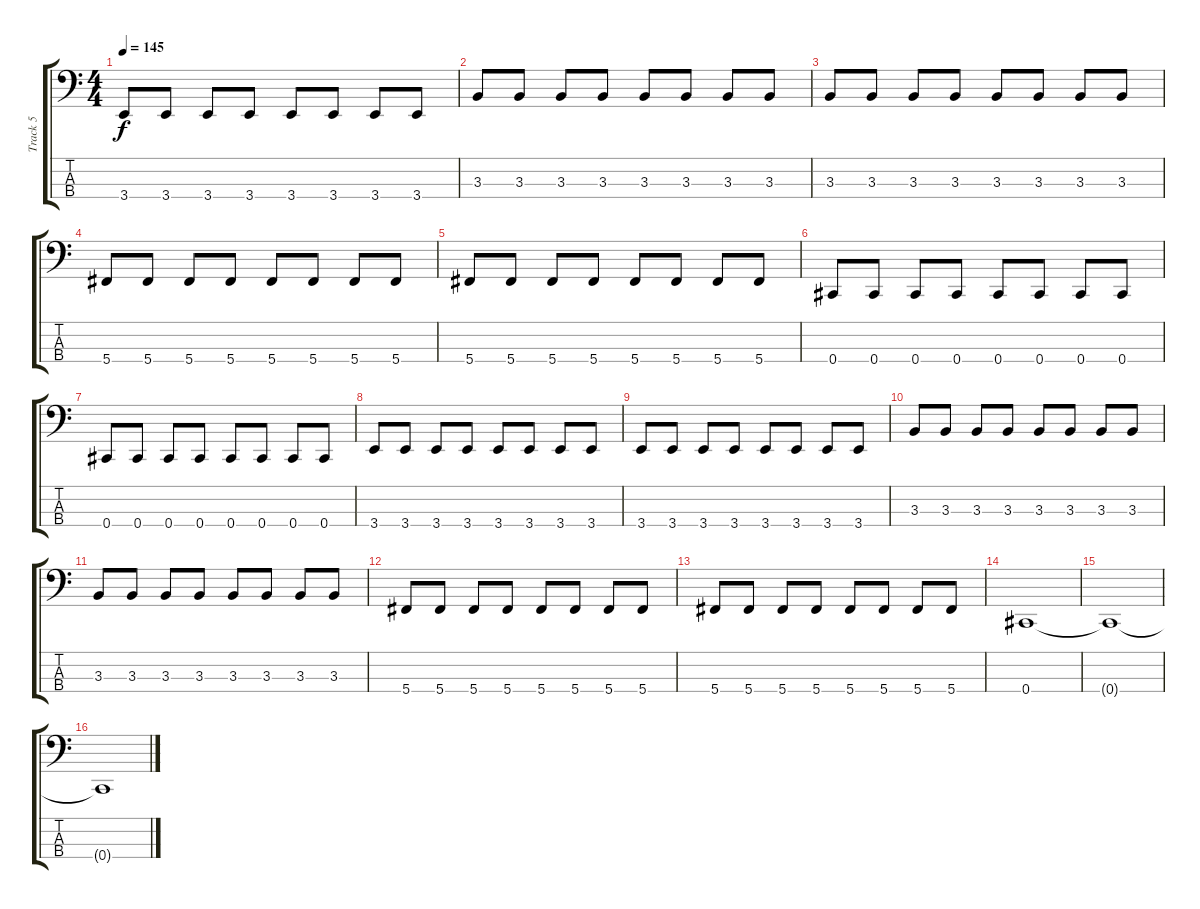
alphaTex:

\track ("Track 5" "Track 5") {instrument electricbasspick}
\staff {score tabs}
\tuning (Gb2 Db2 Ab1 Db1) {hide}
\ts (4 4)
\tempo 145
\clef f4
\ks c
3.4.8{dy f} 3.4.8 3.4.8 3.4.8 3.4.8 3.4.8 3.4.8 3.4.8 |
3.3.8 3.3.8 3.3.8 3.3.8 3.3.8 3.3.8 3.3.8 3.3.8 |
3.3.8 3.3.8 3.3.8 3.3.8 3.3.8 3.3.8 3.3.8 3.3.8 |
5.4.8 5.4.8 5.4.8 5.4.8 5.4.8 5.4.8 5.4.8 5.4.8 |
5.4.8 5.4.8 5.4.8 5.4.8 5.4.8 5.4.8 5.4.8 5.4.8 |
0.4.8 0.4.8 0.4.8 0.4.8 0.4.8 0.4.8 0.4.8 0.4.8 |
0.4.8 0.4.8 0.4.8 0.4.8 0.4.8 0.4.8 0.4.8 0.4.8 |
3.4.8 3.4.8 3.4.8 3.4.8 3.4.8 3.4.8 3.4.8 3.4.8 |
3.4.8 3.4.8 3.4.8 3.4.8 3.4.8 3.4.8 3.4.8 3.4.8 |
3.3.8 3.3.8 3.3.8 3.3.8 3.3.8 3.3.8 3.3.8 3.3.8 |
3.3.8 3.3.8 3.3.8 3.3.8 3.3.8 3.3.8 3.3.8 3.3.8 |
5.4.8 5.4.8 5.4.8 5.4.8 5.4.8 5.4.8 5.4.8 5.4.8 |
5.4.8 5.4.8 5.4.8 5.4.8 5.4.8 5.4.8 5.4.8 5.4.8 |
0.4.1 |
0.4{t}.1 |
0.4{t}.1
